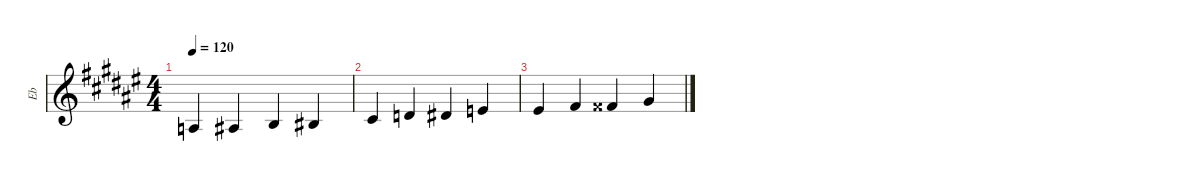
\defaultSystemsLayout 4
\hideDynamics
\bracketExtendMode nobrackets
\track ("Eb" "Eb") {instrument acousticguitarsteel}
\staff {score}
\tuning (E4 B3 G3 D3 A2 E2)
\displaytranspose -3
\ts (4 4)
\tempo 120
\clef g2
\ks f#
1.2{acc forcenatural}.4{dy mf instrument acousticguitarsteel beam Up} 2.2{acc #}.4{beam Up} 3.2{acc forcenatural}.4{beam Up} 4.2{acc #}.4{beam Up} |
5.2{acc #}.4{beam Up} 1.1{acc forcenatural}.4{beam Up} 2.1{acc #}.4{beam Up} 3.1{acc forcenatural}.4{beam Up} |
4.1{acc #}.4{beam Up} 5.1{acc #}.4{beam Up} 6.1{acc x}.4{beam Up} 7.1{acc #}.4{beam Up}
